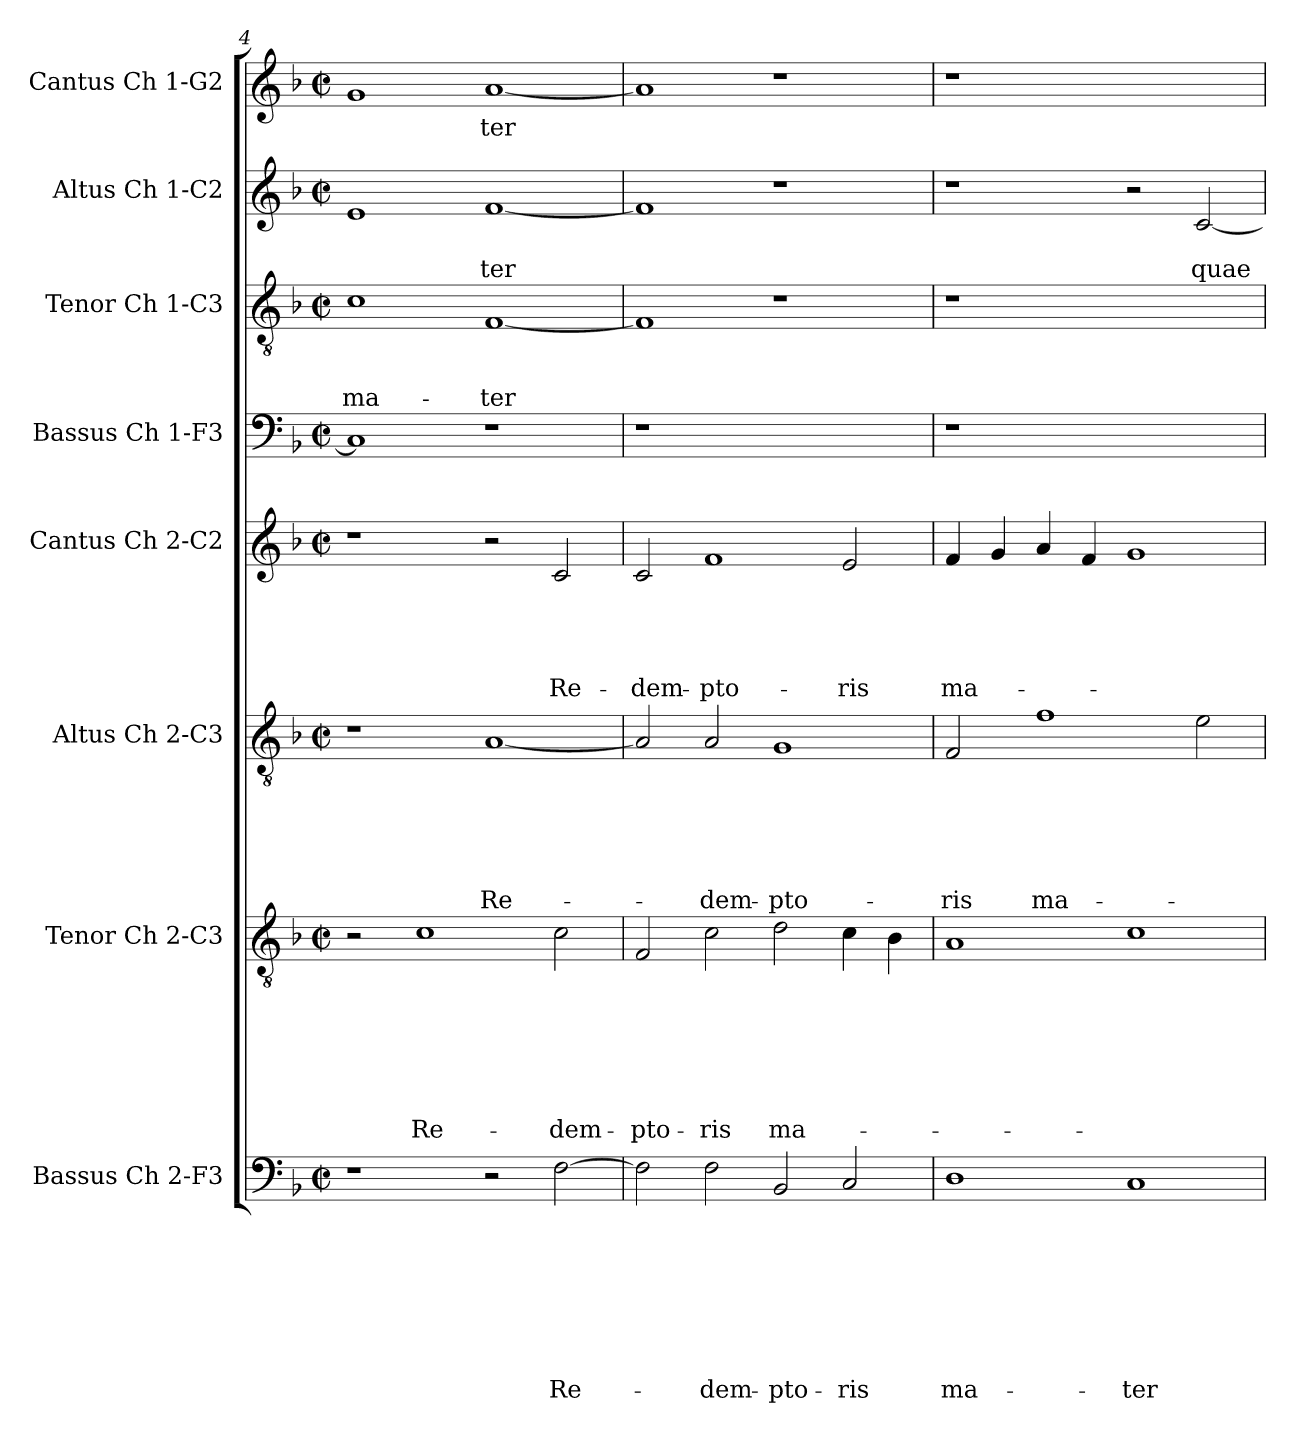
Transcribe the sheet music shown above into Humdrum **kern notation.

**kern	**text	**text	**text	**text	**text	**text	**text	**text	**kern	**text	**text	**text	**text	**text	**text	**text	**kern	**text	**text	**text	**text	**text	**text	**kern	**text	**text	**text	**text	**text	**kern	**kern	**text	**text	**text	**kern	**text	**text	**kern	**text
*part8	*part8	*part8	*part8	*part8	*part8	*part8	*part8	*part8	*part7	*part7	*part7	*part7	*part7	*part7	*part7	*part7	*part6	*part6	*part6	*part6	*part6	*part6	*part6	*part5	*part5	*part5	*part5	*part5	*part5	*part4	*part3	*part3	*part3	*part3	*part2	*part2	*part2	*part1	*part1
*staff8	*staff8	*staff8	*staff8	*staff8	*staff8	*staff8	*staff8	*staff8	*staff7	*staff7	*staff7	*staff7	*staff7	*staff7	*staff7	*staff7	*staff6	*staff6	*staff6	*staff6	*staff6	*staff6	*staff6	*staff5	*staff5	*staff5	*staff5	*staff5	*staff5	*staff4	*staff3	*staff3	*staff3	*staff3	*staff2	*staff2	*staff2	*staff1	*staff1
*I"Bassus Ch 2-F3	*	*	*	*	*	*	*	*	*I"Tenor Ch 2-C3	*	*	*	*	*	*	*	*I"Altus Ch 2-C3	*	*	*	*	*	*	*I"Cantus Ch 2-C2	*	*	*	*	*	*I"Bassus Ch 1-F3	*I"Tenor Ch 1-C3	*	*	*	*I"Altus Ch 1-C2	*	*	*I"Cantus Ch 1-G2	*
*I'B2	*	*	*	*	*	*	*	*	*I'T2	*	*	*	*	*	*	*	*I'A2	*	*	*	*	*	*	*I'C2	*	*	*	*	*	*I'B1	*I'T1	*	*	*	*I'A1	*	*	*I'C1	*
*clefF4	*	*	*	*	*	*	*	*	*clefGv2	*	*	*	*	*	*	*	*clefGv2	*	*	*	*	*	*	*clefG2	*	*	*	*	*	*clefF4	*clefGv2	*	*	*	*clefG2	*	*	*clefG2	*
*k[b-]	*	*	*	*	*	*	*	*	*k[b-]	*	*	*	*	*	*	*	*k[b-]	*	*	*	*	*	*	*k[b-]	*	*	*	*	*	*k[b-]	*k[b-]	*	*	*	*k[b-]	*	*	*k[b-]	*
*F:	*	*	*	*	*	*	*	*	*F:	*	*	*	*	*	*	*	*F:	*	*	*	*	*	*	*F:	*	*	*	*	*	*F:	*F:	*	*	*	*F:	*	*	*F:	*
*M2/2	*	*	*	*	*	*	*	*	*M2/2	*	*	*	*	*	*	*	*M2/2	*	*	*	*	*	*	*M2/2	*	*	*	*	*	*M2/2	*M2/2	*	*	*	*M2/2	*	*	*M2/2	*
*met(c|)	*	*	*	*	*	*	*	*	*met(c|)	*	*	*	*	*	*	*	*met(c|)	*	*	*	*	*	*	*met(c|)	*	*	*	*	*	*met(c|)	*met(c|)	*	*	*	*met(c|)	*	*	*met(c|)	*
=4	=4	=4	=4	=4	=4	=4	=4	=4	=4	=4	=4	=4	=4	=4	=4	=4	=4	=4	=4	=4	=4	=4	=4	=4	=4	=4	=4	=4	=4	=4	=4	=4	=4	=4	=4	=4	=4	=4	=4
1r	.	.	.	.	.	.	.	.	2r	.	.	.	.	.	.	.	1r	.	.	.	.	.	.	1r	.	.	.	.	.	1C]	1c	.	.	ma-	1e	.	.	1g	.
.	.	.	.	.	.	.	.	.	1c	.	.	.	.	.	.	Re-	.	.	.	.	.	.	.	.	.	.	.	.	.	.	.	.	.	.	.	.	.	.	.
2r	.	.	.	.	.	.	.	.	.	.	.	.	.	.	.	.	[1A	.	.	.	.	.	Re-	2r	.	.	.	.	.	1r	[1F	.	.	-ter	[1f	.	-ter	[1a	-ter
[2F\	.	.	.	.	.	.	.	Re-	2c\	.	.	.	.	.	.	-dem-	.	.	.	.	.	.	.	2c/	.	.	.	.	Re-	.	.	.	.	.	.	.	.	.	.
=5	=5	=5	=5	=5	=5	=5	=5	=5	=5	=5	=5	=5	=5	=5	=5	=5	=5	=5	=5	=5	=5	=5	=5	=5	=5	=5	=5	=5	=5	=5	=5	=5	=5	=5	=5	=5	=5	=5	=5
2F\]	.	.	.	.	.	.	.	.	2F/	.	.	.	.	.	.	-pto-	2A/]	.	.	.	.	.	.	2c/	.	.	.	.	-dem-	1r	1F]	.	.	.	1f]	.	.	1a]	.
2F\	.	.	.	.	.	.	.	-dem-	2c\	.	.	.	.	.	.	-ris	2A/	.	.	.	.	.	-dem-	1f	.	.	.	.	-pto-	.	.	.	.	.	.	.	.	.	.
2BB-/	.	.	.	.	.	.	.	-pto-	2d\	.	.	.	.	.	.	ma-	1G	.	.	.	.	.	-pto-	.	.	.	.	.	.	1ryy	1r	.	.	.	1r	.	.	1r	.
2C/	.	.	.	.	.	.	.	-ris	4c\	.	.	.	.	.	.	.	.	.	.	.	.	.	.	2e/	.	.	.	.	-ris	.	.	.	.	.	.	.	.	.	.
.	.	.	.	.	.	.	.	.	4B-\	.	.	.	.	.	.	.	.	.	.	.	.	.	.	.	.	.	.	.	.	.	.	.	.	.	.	.	.	.	.
!!LO:LB:g=z
=6	=6	=6	=6	=6	=6	=6	=6	=6	=6	=6	=6	=6	=6	=6	=6	=6	=6	=6	=6	=6	=6	=6	=6	=6	=6	=6	=6	=6	=6	=6	=6	=6	=6	=6	=6	=6	=6	=6	=6
1D	.	.	.	.	.	.	.	ma-	1A	.	.	.	.	.	.	.	2F/	.	.	.	.	.	-ris	4f/	.	.	.	.	ma-	1r	1r	.	.	.	1r	.	.	1r	.
.	.	.	.	.	.	.	.	.	.	.	.	.	.	.	.	.	.	.	.	.	.	.	.	4g/	.	.	.	.	.	.	.	.	.	.	.	.	.	.	.
.	.	.	.	.	.	.	.	.	.	.	.	.	.	.	.	.	1f	.	.	.	.	.	ma-	4a/	.	.	.	.	.	.	.	.	.	.	.	.	.	.	.
.	.	.	.	.	.	.	.	.	.	.	.	.	.	.	.	.	.	.	.	.	.	.	.	4f/	.	.	.	.	.	.	.	.	.	.	.	.	.	.	.
1C	.	.	.	.	.	.	.	-ter	1c	.	.	.	.	.	.	.	.	.	.	.	.	.	.	1g	.	.	.	.	.	1ryy	1ryy	.	.	.	2r	.	.	1ryy	.
.	.	.	.	.	.	.	.	.	.	.	.	.	.	.	.	.	2e\	.	.	.	.	.	.	.	.	.	.	.	.	.	.	.	.	.	[2c/	.	quae	.	.
=	=	=	=	=	=	=	=	=	=	=	=	=	=	=	=	=	=	=	=	=	=	=	=	=	=	=	=	=	=	=	=	=	=	=	=	=	=	=	=
*-	*-	*-	*-	*-	*-	*-	*-	*-	*-	*-	*-	*-	*-	*-	*-	*-	*-	*-	*-	*-	*-	*-	*-	*-	*-	*-	*-	*-	*-	*-	*-	*-	*-	*-	*-	*-	*-	*-	*-
